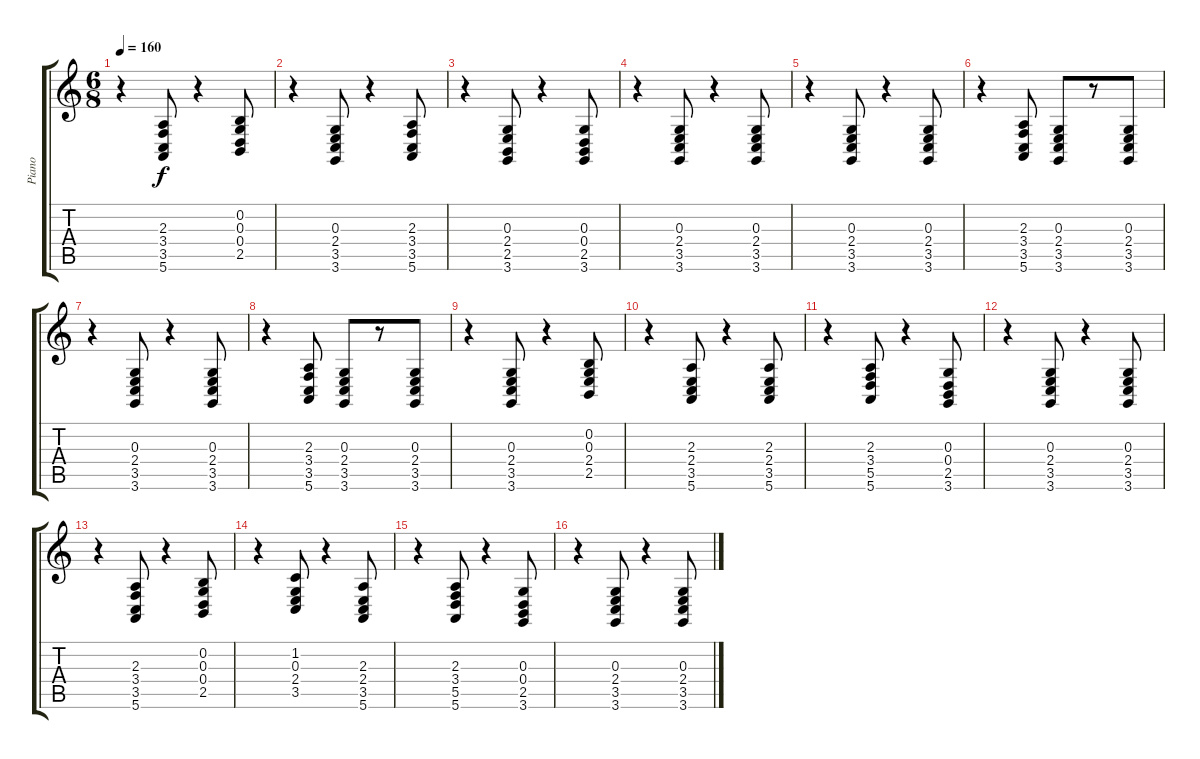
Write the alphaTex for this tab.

\track ("Piano" "Piano") {instrument acousticgrandpiano}
\staff {score tabs}
\tuning (E4 B3 G3 D3 A2 E2) {hide}
\ts (6 8)
\tempo 160
\clef g2
\ks c
r.4{dy f} (2.3 3.4 3.5 5.6).8 r.4 (0.2 0.3 0.4 2.5).8 |
r.4 (0.3 2.4 3.5 3.6).8 r.4 (2.3 3.4 3.5 5.6).8 |
r.4 (0.3 2.4 2.5 3.6).8 r.4 (0.3 0.4 2.5 3.6).8 |
r.4 (0.3 2.4 3.5 3.6).8 r.4 (0.3 2.4 3.5 3.6).8 |
r.4 (0.3 2.4 3.5 3.6).8 r.4 (0.3 2.4 3.5 3.6).8 |
r.4 (2.3 3.4 3.5 5.6).8 (0.3 2.4 3.5 3.6).8 r.8 (0.3 2.4 3.5 3.6).8 |
r.4 (0.3 2.4 3.5 3.6).8 r.4 (0.3 2.4 3.5 3.6).8 |
r.4 (2.3 3.4 3.5 5.6).8 (0.3 2.4 3.5 3.6).8 r.8 (0.3 2.4 3.5 3.6).8 |
r.4 (0.3 2.4 3.5 3.6).8 r.4 (0.2 0.3 2.4 2.5).8 |
r.4 (2.3 2.4 3.5 5.6).8 r.4 (2.3 2.4 3.5 5.6).8 |
r.4 (2.3 3.4 5.5 5.6).8 r.4 (0.3 0.4 2.5 3.6).8 |
r.4 (0.3 2.4 3.5 3.6).8 r.4 (0.3 2.4 3.5 3.6).8 |
r.4 (2.3 3.4 3.5 5.6).8 r.4 (0.2 0.3 0.4 2.5).8 |
r.4 (1.2 0.3 2.4 3.5).8 r.4 (2.3 2.4 3.5 5.6).8 |
r.4 (2.3 3.4 5.5 5.6).8 r.4 (0.3 0.4 2.5 3.6).8 |
r.4 (0.3 2.4 3.5 3.6).8 r.4 (0.3 2.4 3.5 3.6).8
